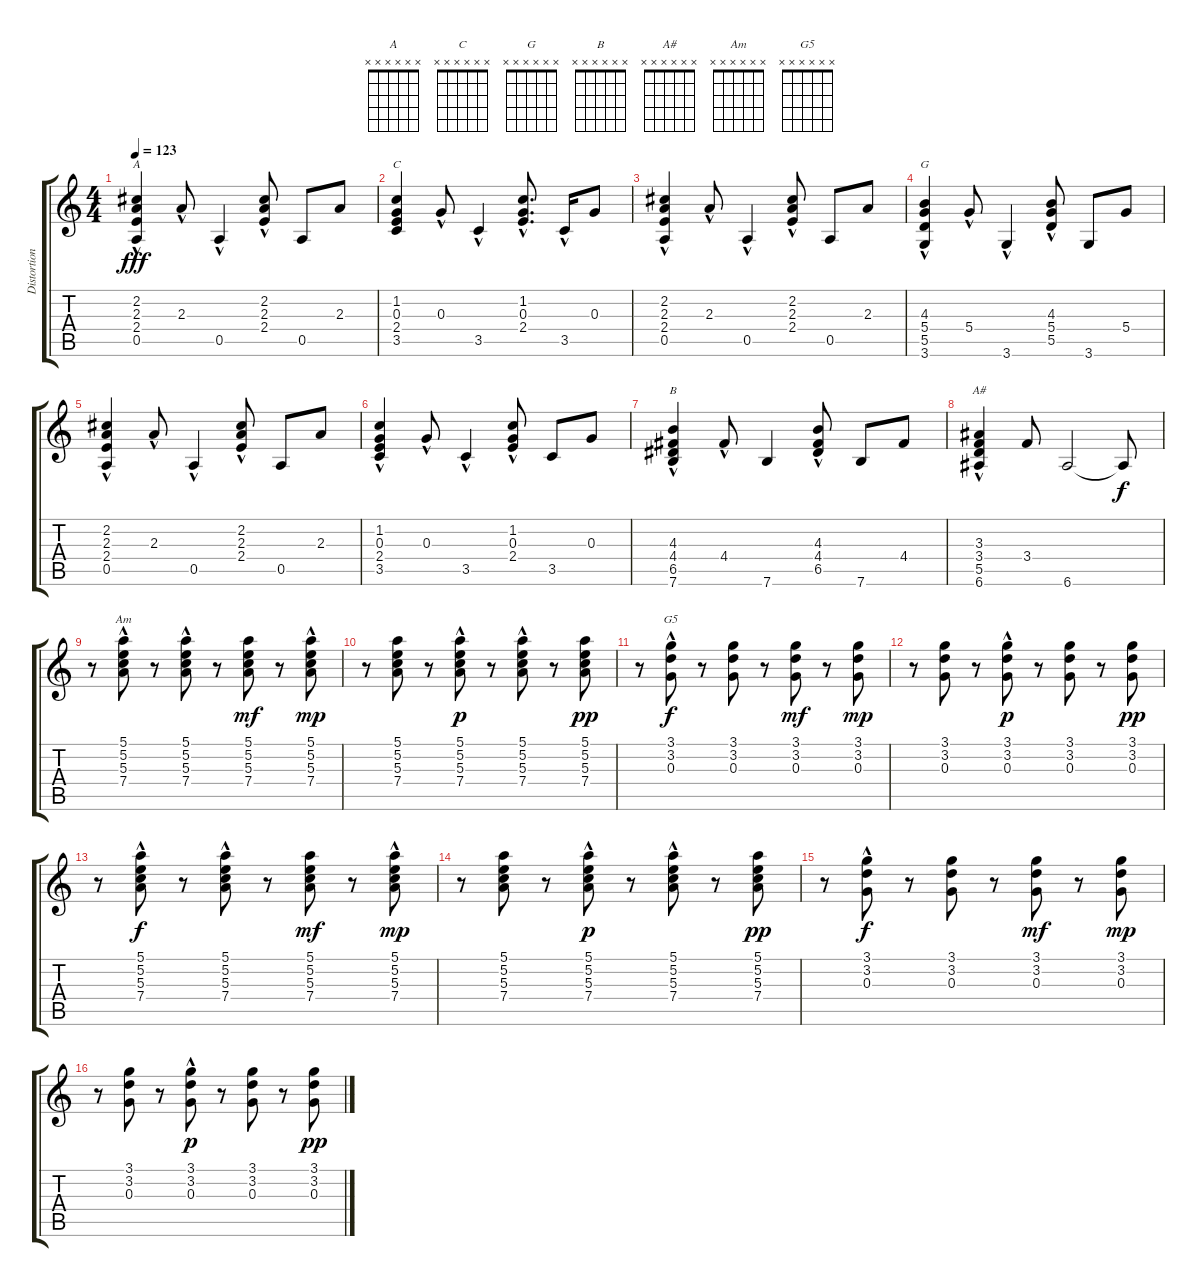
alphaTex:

\track ("Distortion Guitar" "Distortion") {instrument distortionguitar}
\staff {score tabs}
\tuning (E4 B3 G3 D3 A2 E2) {hide}
\chord ("A" x x x x x x) {firstfret 0}
\chord ("C" x x x x x x) {firstfret 0}
\chord ("G" x x x x x x) {firstfret 0}
\chord ("B" x x x x x x) {firstfret 0}
\chord ("A#" x x x x x x) {firstfret 0}
\chord ("Am" x x x x x x) {firstfret 0}
\chord ("G5" x x x x x x) {firstfret 0}
\ts (4 4)
\tempo 123
\clef g2
\ks c
(2.2 2.3 2.4 0.5{hac}).4{ch "A" dy fff} 2.3{hac}.8 0.5{hac}.4 (2.2{hac} 2.3 2.4{hac}).8 0.5.8 2.3.8 |
(1.2 0.3 2.4 3.5).4{ch "C"} 0.3{hac}.8 3.5{hac}.4 (1.2{hac} 0.3 2.4{hac}).8{d} 3.5{hac}.16 0.3.8 |
(2.2 2.3 2.4 0.5{hac}).4 2.3{hac}.8 0.5{hac}.4 (2.2{hac} 2.3{hac} 2.4{hac}).8 0.5.8 2.3.8 |
(4.3 5.4{hac} 5.5 3.6{hac}).4{ch "G"} 5.4{hac}.8 3.6{hac}.4 (4.3{hac} 5.4 5.5{hac}).8 3.6.8 5.4.8 |
(2.2 2.3{hac} 2.4 0.5{hac}).4 2.3{hac}.8 0.5{hac}.4 (2.2{hac} 2.3 2.4{hac}).8 0.5.8 2.3.8 |
(1.2 0.3 2.4 3.5{hac}).4 0.3{hac}.8 3.5{hac}.4 (1.2{hac} 0.3 2.4{hac}).8 3.5.8 0.3.8 |
(4.3 4.4 6.5 7.6{hac}).4{ch "B"} 4.4{hac}.8 7.6.4 (4.3 4.4 6.5{hac}).8 7.6.8 4.4.8 |
(3.3{hac} 3.4 5.5{hac} 6.6{hac}).4{ch "A#"} 3.4.8 6.6.2 6.6{t}.8{dy f} |
r.8 (5.1 5.2 5.3 7.4{hac}).8{ch "Am"} r.8 (5.1 5.2 5.3 7.4{hac}).8 r.8 (5.1 5.2 5.3 7.4).8{dy mf} r.8 (5.1 5.2{hac} 5.3 7.4{hac}).8{dy mp} |
r.8 (5.1 5.2 5.3 7.4).8 r.8 (5.1 5.2 5.3 7.4{hac}).8{dy p} r.8 (5.1 5.2 5.3 7.4{hac}).8 r.8 (5.1 5.2 5.3 7.4).8{dy pp} |
r.8 (3.1 3.2{hac} 0.3{hac}).8{ch "G5" dy f} r.8 (3.1 3.2 0.3).8 r.8 (3.1 3.2 0.3).8{dy mf} r.8 (3.1 3.2 0.3).8{dy mp} |
r.8 (3.1 3.2 0.3).8 r.8 (3.1 3.2{hac} 0.3).8{dy p} r.8 (3.1 3.2 0.3).8 r.8 (3.1 3.2 0.3).8{dy pp} |
r.8 (5.1 5.2 5.3 7.4{hac}).8{dy f} r.8 (5.1 5.2 5.3 7.4{hac}).8 r.8 (5.1 5.2 5.3 7.4).8{dy mf} r.8 (5.1 5.2{hac} 5.3 7.4{hac}).8{dy mp} |
r.8 (5.1 5.2 5.3 7.4).8 r.8 (5.1 5.2 5.3 7.4{hac}).8{dy p} r.8 (5.1 5.2 5.3 7.4{hac}).8 r.8 (5.1 5.2 5.3 7.4).8{dy pp} |
r.8 (3.1 3.2{hac} 0.3{hac}).8{dy f} r.8 (3.1 3.2 0.3).8 r.8 (3.1 3.2 0.3).8{dy mf} r.8 (3.1 3.2 0.3).8{dy mp} |
r.8 (3.1 3.2 0.3).8 r.8 (3.1 3.2{hac} 0.3).8{dy p} r.8 (3.1 3.2 0.3).8 r.8 (3.1 3.2 0.3).8{dy pp}
